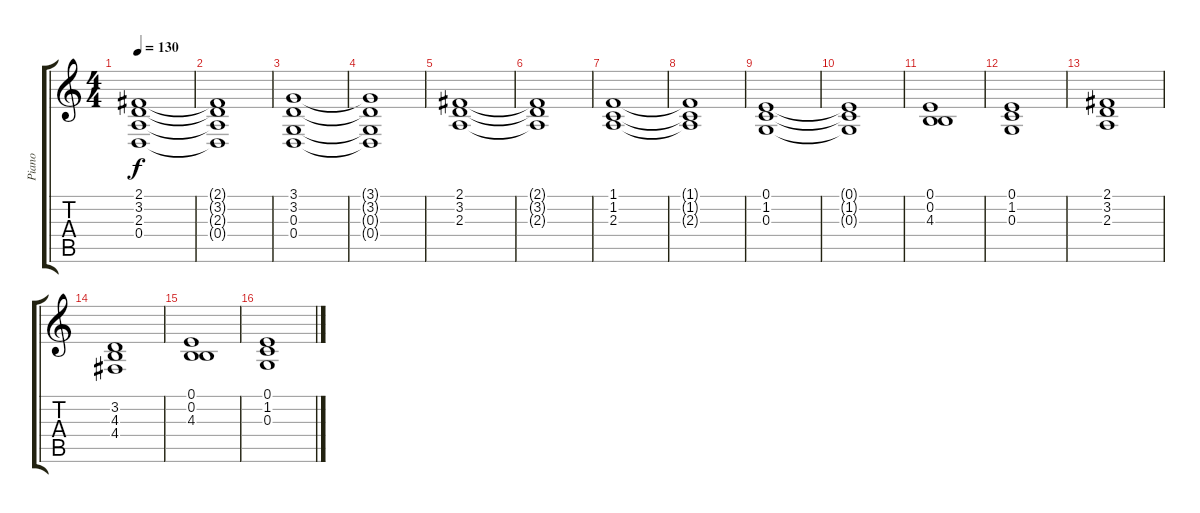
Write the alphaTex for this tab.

\track ("Piano" "Piano") {instrument acousticgrandpiano}
\staff {score tabs}
\tuning (E4 B3 G3 D3 A2 E2) {hide}
\ts (4 4)
\tempo 130
\clef g2
\ks c
(2.1 3.2 2.3 0.4).1{dy f} |
(2.1{t} 3.2{t} 2.3{t} 0.4{t}).1 |
(3.1 3.2 0.3 0.4).1{instrument electricpiano2} |
(3.1{t} 3.2{t} 0.3{t} 0.4{t}).1 |
(2.1 3.2 2.3).1 |
(2.1{t} 3.2{t} 2.3{t}).1 |
(1.1 1.2 2.3).1 |
(1.1{t} 1.2{t} 2.3{t}).1 |
(0.1 1.2 0.3).1 |
(0.1{t} 1.2{t} 0.3{t}).1 |
(0.1 0.2 4.3).1 |
(0.1 1.2 0.3).1 |
(2.1 3.2 2.3).1 |
(3.2 4.3 4.4).1 |
(0.1 0.2 4.3).1 |
(0.1 1.2 0.3).1
